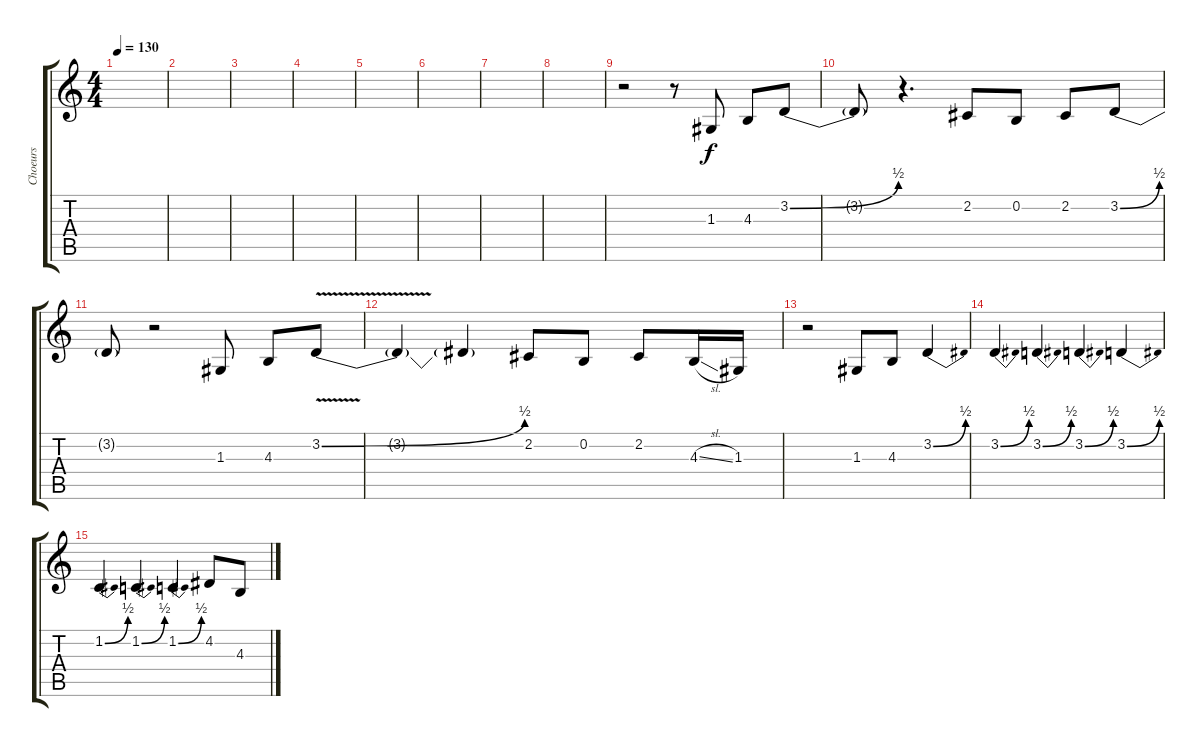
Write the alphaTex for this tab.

\track ("Choeurs" "Choeurs") {instrument lead6voice}
\staff {score tabs}
\tuning (E4 B3 G3 D3 A2 E2) {hide}
\ts (4 4)
\tempo 130
\clef g2
\ks c
|
|
|
|
|
|
|
|
r.2 r.8 1.3.8 4.3.8 3.2{be (bend 0 0 60 2)}.8 |
3.2{t}.8 r.4{d} 2.2.8 0.2.8 2.2.8 3.2{be (bend 0 0 60 2)}.8 |
3.2{t}.8 r.2 1.3.8 4.3.8 3.2{be (bend 0 0 60 2) v}.8 |
3.2{t}.4 3.2{t}.4 2.2.8 0.2.8 2.2.8 4.3{sl}.16 1.3.16 |
r.2 1.3.8 4.3.8 3.2{be (bend 0 0 60 2)}.4 |
3.2{be (bend 0 0 60 2)}.4 3.2{be (bend 0 0 60 2)}.4 3.2{be (bend 0 0 60 2)}.4 3.2{be (bend 0 0 60 2)}.4 |
1.2{be (bend 0 0 60 2)}.4 1.2{be (bend 0 0 60 2)}.4 1.2{be (bend 0 0 60 2)}.4 4.2.8 4.3.8
